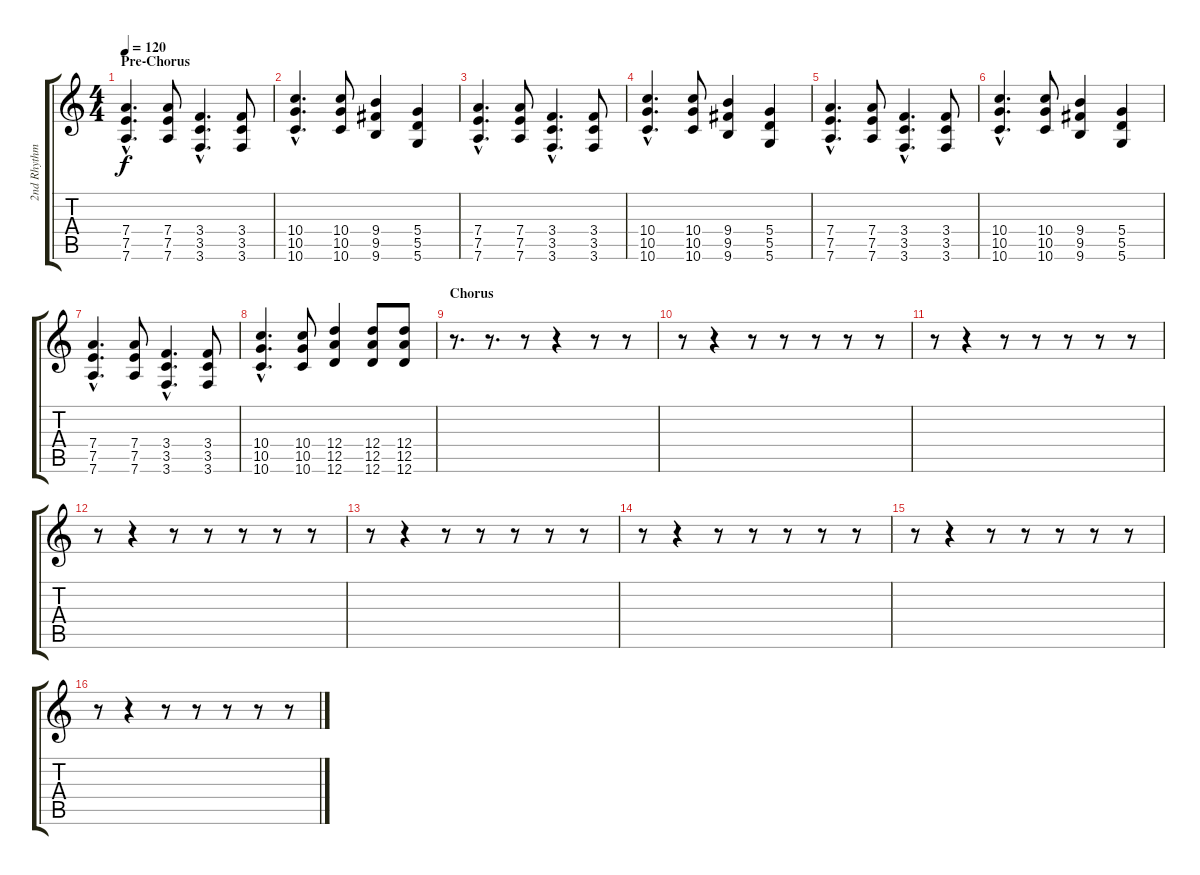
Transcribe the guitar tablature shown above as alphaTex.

\track ("2nd Rhythm Acoustic Guitar (nylon)" "2nd Rhythm") {instrument acousticguitarnylon}
\staff {score tabs}
\tuning (E4 B3 G3 D3 A2 D2) {hide}
\ts (4 4)
\section ("" "Pre-Chorus")
\tempo 120
\clef g2
\ks c
(7.4{hac} 7.5{hac} 7.6{hac}).4{d dy f} (7.4 7.5 7.6).8 (3.4{hac} 3.5{hac} 3.6{hac}).4{d} (3.4 3.5 3.6).8 |
(10.4{hac} 10.5{hac} 10.6{hac}).4{d} (10.4 10.5 10.6).8 (9.4 9.5 9.6).4 (5.4 5.5 5.6).4 |
(7.4{hac} 7.5{hac} 7.6{hac}).4{d} (7.4 7.5 7.6).8 (3.4{hac} 3.5{hac} 3.6{hac}).4{d} (3.4 3.5 3.6).8 |
(10.4{hac} 10.5{hac} 10.6{hac}).4{d} (10.4 10.5 10.6).8 (9.4 9.5 9.6).4 (5.4 5.5 5.6).4 |
(7.4{hac} 7.5{hac} 7.6{hac}).4{d} (7.4 7.5 7.6).8 (3.4{hac} 3.5{hac} 3.6{hac}).4{d} (3.4 3.5 3.6).8 |
(10.4{hac} 10.5{hac} 10.6{hac}).4{d} (10.4 10.5 10.6).8 (9.4 9.5 9.6).4 (5.4 5.5 5.6).4 |
(7.4{hac} 7.5{hac} 7.6{hac}).4{d} (7.4 7.5 7.6).8 (3.4{hac} 3.5{hac} 3.6{hac}).4{d} (3.4 3.5 3.6).8 |
(10.4{hac} 10.5{hac} 10.6{hac}).4{d} (10.4 10.5 10.6).8 (12.4 12.5 12.6).4 (12.4 12.5 12.6).8 (12.4 12.5 12.6).8 |
\section ("" "Chorus")
r.8{d} r.8{d} r.8 r.4 r.8 r.8 |
r.8 r.4 r.8 r.8 r.8 r.8 r.8 |
r.8 r.4 r.8 r.8 r.8 r.8 r.8 |
r.8 r.4 r.8 r.8 r.8 r.8 r.8 |
r.8 r.4 r.8 r.8 r.8 r.8 r.8 |
r.8 r.4 r.8 r.8 r.8 r.8 r.8 |
r.8 r.4 r.8 r.8 r.8 r.8 r.8 |
r.8 r.4 r.8 r.8 r.8 r.8 r.8
